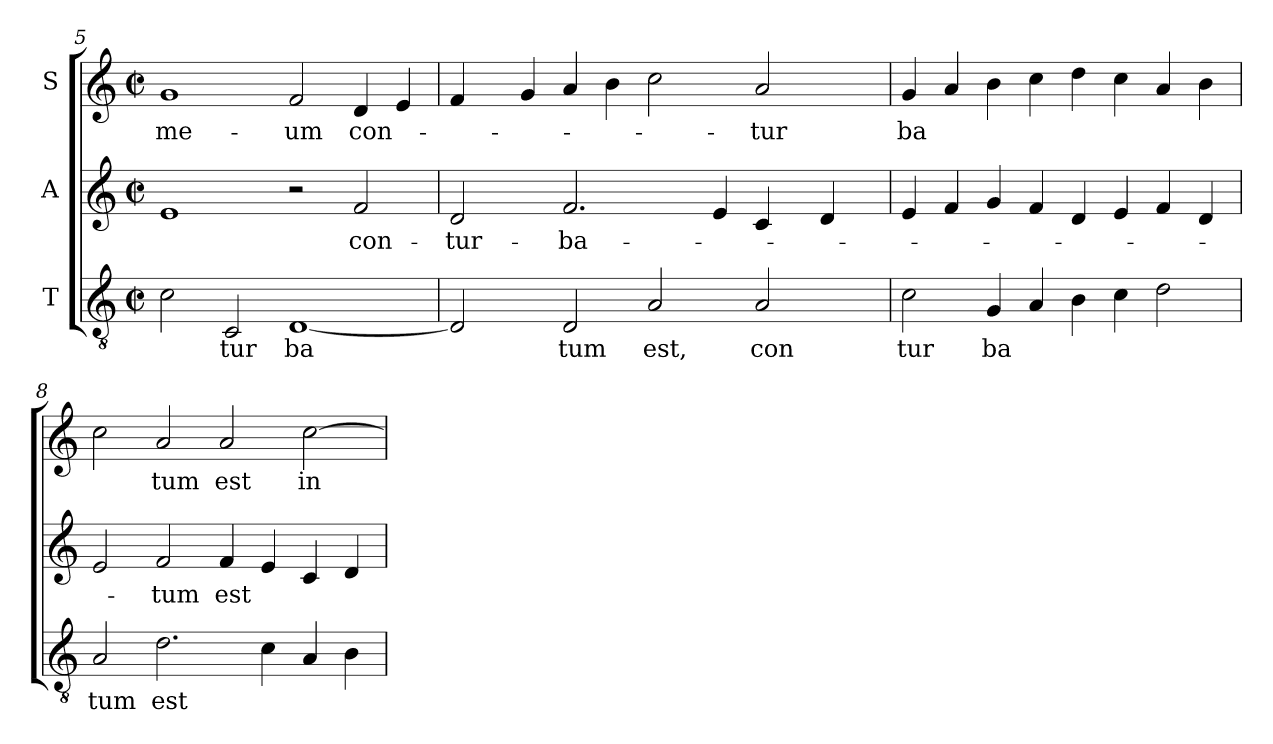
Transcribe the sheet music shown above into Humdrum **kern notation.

**kern	**text	**kern	**text	**kern	**text
*part3	*part3	*part2	*part2	*part1	*part1
*staff3	*staff3	*staff2	*staff2	*staff1	*staff1
*I"T	*	*I"A	*	*I"S	*
*clefGv2	*	*clefG2	*	*clefG2	*
*M2/2	*	*M2/2	*	*M2/2	*
*met(c|)	*	*met(c|)	*	*met(c|)	*
=5	=5	=5	=5	=5	=5
!	!	!	!	!	!LO:LY:b:cj
2c\	.	1e	.	1g	me-
!	!LO:LY:b:cj	!	!	!	!
2C/	tur	.	.	.	.
!	!LO:LY:b:cj	!	!	!	!LO:LY:b:cj
[>1D	ba	2r	.	2f/	-um
!	!	!	!LO:LY:b:cj	!	!LO:LY:b
.	.	2f/	con-	4d/	con-
.	.	.	.	4e/	.
!!LO:LB:g=z
=6	=6	=6	=6	=6	=6
!	!	!	!LO:LY:b:cj	!	!
*^	*	*^	*	*	*
2D/]	16ryy	.	2d/	8.ryy	-tur-	4f/	.
.	64ryy	.	.	.	.	.	.
.	1ryy	.	.	.	.	.	.
.	.	.	.	1ryy	.	.	.
.	.	.	.	.	.	4g/	.
!	!	!LO:LY:b:cj	!	!	!LO:LY:b:cj	!	!
2D/	.	tum	2.f/	.	-ba-	4a/	.
.	.	.	.	.	.	4b\	.
!	!	!LO:LY:b:cj	!	!	!	!	!
2A/	.	est,	.	.	.	2cc\	.
.	2ryy	.	.	.	.	.	.
.	.	.	.	2ryy	.	.	.
.	.	.	4e/	.	.	.	.
!	!	!LO:LY:b:cj	!	!	!	!	!LO:LY:b:cj
2A/	.	con	4c/	.	.	2a/	-tur
.	4ryy	.	.	.	.	.	.
.	.	.	.	4ryy	.	.	.
.	.	.	4d/	.	.	.	.
.	8ryy	.	.	.	.	.	.
.	.	.	.	16ryy	.	.	.
.	32.ryy	.	.	.	.	.	.
=7	=7	=7	=7	=7	=7	=7	=7
!	!	!LO:LY:b:cj	!	!	!	!	!LO:LY:b:cj
*v	*v	*	*	*	*	*	*
*	*	*v	*v	*	*	*
2c\	tur	4e/	.	4g/	ba
.	.	4f/	.	4a/	.
!	!LO:LY:b:cj	!	!	!	!
4G/	ba	4g/	.	4b\	.
4A/	.	4f/	.	4cc\	.
4B\	.	4d/	.	4dd\	.
4c\	.	4e/	.	4cc\	.
2d\	.	4f/	.	4a/	.
.	.	4d/	.	4b\	.
=8	=8	=8	=8	=8	=8
!	!LO:LY:b:cj	!	!	!	!
2A/	tum	2e/	.	2cc\	.
!	!LO:LY:b	!	!LO:LY:b:cj	!	!LO:LY:b:cj
2.d\	est	2f/	-tum	2a/	tum
!	!	!	!LO:LY:b	!	!LO:LY:b:cj
.	.	4f/	est	2a/	est
4c\	.	4e/	.	.	.
!	!	!	!	!	!LO:LY:b:cj
4A/	.	4c/	.	[>2cc\	in
4B\	.	4d/	.	.	.
=	=	=	=	=	=
*-	*-	*-	*-	*-	*-
